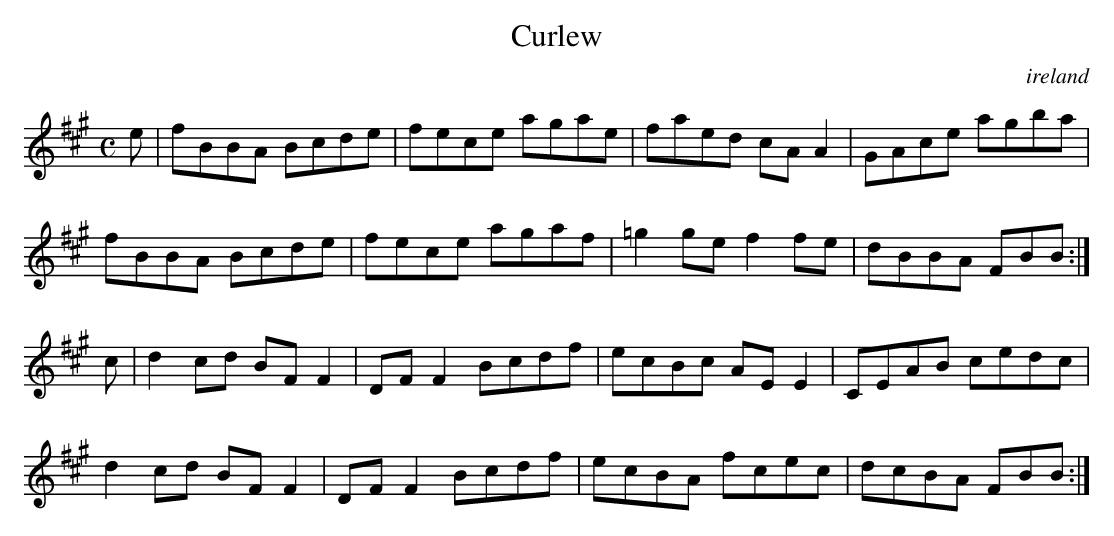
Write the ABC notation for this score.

X:1
T:Curlew
O:ireland
M:C
L:1/8
K:B Dorian
e|fBBA Bcde|fece agae|faed cAA2|GAce agba|!
fBBA Bcde|fece agaf|=g2ge f2fe|dBBA FBB:|!
c|d2cd BFF2|DFF2 Bcdf|ecBc AEE2|CEAB cedc|!
d2cd BFF2|DFF2 Bcdf|ecBA fcec|dcBA FBB:|!
